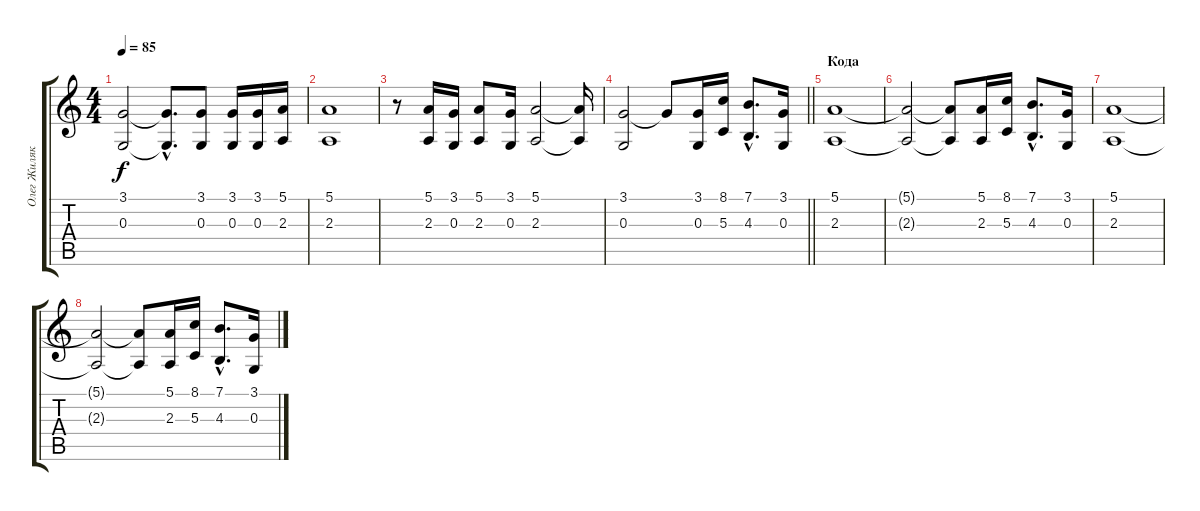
\track ("Олег Жиляков" "Олег Жиляк") {instrument lead2sawtooth}
\staff {score tabs}
\tuning (E4 B3 G3 D3 A2 E2) {hide}
\ts (4 4)
\tempo 85
\clef g2
\ks c
(3.1 0.3).2{dy f} (3.1{hac t} 0.3{hac t}).8{d} (3.1 0.3).8 (3.1 0.3).16 (3.1 0.3).16 (5.1 2.3).16 |
(5.1 2.3).1 |
r.8 (5.1 2.3).16 (3.1 0.3).16 (5.1 2.3).8 (3.1 0.3).16 (5.1 2.3).2 (5.1{t} 2.3{t}).16 |
\barLineRight lightlight
(3.1 0.3).2 3.1{t}.8 (3.1 0.3).16 (8.1 5.3).16 (7.1{hac} 4.3{hac}).8{d} (3.1 0.3).16 |
\section ("" "Кода")
(5.1 2.3).1 |
(5.1{t} 2.3{t}).2 (5.1{t} 2.3{t}).8 (5.1 2.3).16 (8.1 5.3).16 (7.1{hac} 4.3{hac}).8{d} (3.1 0.3).16 |
(5.1 2.3).1 |
(5.1{t} 2.3{t}).2 (5.1{t} 2.3{t}).8 (5.1 2.3).16 (8.1 5.3).16 (7.1{hac} 4.3{hac}).8{d} (3.1 0.3).16
